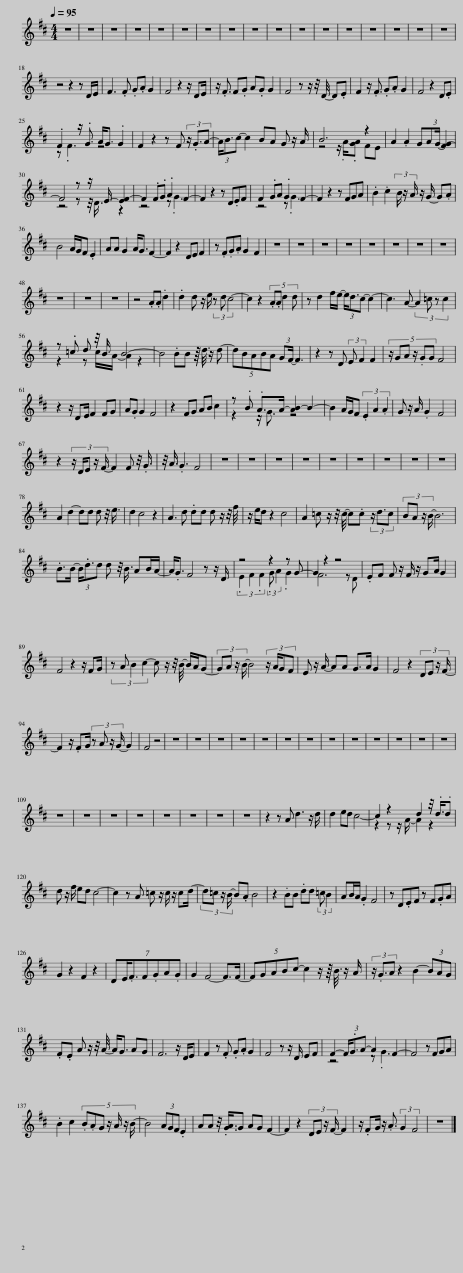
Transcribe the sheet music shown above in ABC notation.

X:1
%%score ( 1 2 )
L:1/8
Q:1/4=95
M:4/4
I:linebreak $
K:D
V:1 treble
V:2 treble
V:1
 z8 | z8 | z8 | z8 | z8 | %5
 z8 | z8 | z8 | z8 | z8 | %10
 z8 | z8 | z8 | z8 | z8 | %15
 z8 | z8 |$ z4 z2 z D/E/ | F3 .F .G.A G2 | F4 z2 z/ DE/ | %20
 z/ .F3/2 F.G A.G G2 | F4 z z/ z/4 D/4- D.E | F2 z/ .F3/2 .G.A G2 | F4 z2 D.E |$ .F2 z/ .G3/2 A<G .G2 | %25
 F2 z2 z F (3z/ .G3/2A- | (3A/B3/2c- c2 BA G z/ A/ | B6 z2 | A2 .A2 G(3:2:2AG/- [F-G]2 |$ F4 z z/ E/- [EF-]2 | %30
 F2 .F.G .A2 F2- | F2 z2 z D.EF | F2 .GA .G2 F2- | F2 z2 z FGA | .B2 .c2 (3B/ z/ A/ z/ G/- G.A |$ %35
 B4 A/G/F .E2 | AA G2 A<G F2- | F2 z2 DE F2 | z .F.G.A G2 F2 | z8 | %40
 z8 | z8 | z8 | z8 | z8 | %45
 z8 | z8 |$ z8 | z8 | z8 | %50
 z4 .A.A .d2 | .d2 d z/ e/ (3z d c4- | c2 z2 (5:4:4.A.A d2 d | z d2 f/e/- (3e/d3/2c- c2- | c3 A- (3:2:4A2 =c z c2 |$ %55
 z .=c d z/4 B3/4 B4- | B4 .BB z/8 d3/8 z/ d- | (5:4:5dBABA (3:2:2GF/- F3 | z2 z D (3:2:2E F2 F2 | (5:4:6z/ GA z/ .GG F4 |$ %60
 z2 z/ DE/ F2 FG | A.G G2 F4 | z2 FG AB c2 | z .B .A>A- [AB-]2 B2- | B2 A/G/F (3.E2 A2 .A2 | %65
 G z/ A/ .G2 F4 |$ z2 (3:2:5z/ D/E z/ F/- F2 F z/4 .G3/4 | z/4 A3/4 .G3 F4 | z8 | z8 | %70
 z8 | z8 | z8 | z8 | z8 | %75
 z8 | z8 |$ A2 d2- dd d z/4 e3/4 | d2 c4 z2 | A3 d .dd d z/ z/4 f/4 | %80
 z/ e/d z2 c4 | A2 =c z/ z/4 c/4- c.c (3z/ d3/2c | (3:2:4BA z/ B/- B6 |$ .B>B- (3B/.d3/2d d z/4 B3/4 AB/A/- | A<.G F4 z z/ D/ | %85
 z4 z2 z G- | G2 z2 z4 | .EF F z/ F/ z/ GA/ G2 |$ F4 z2 z/ FG/ | (3:2:4z A B2 c2- c z/ z/4 B/4- B/A/G- | %90
 (3:2:4GA z/ B/- B4 (3:2:4z/ A/GF | E z/ A/- AA G>A G2 | F4 z2 (3:2:4DE z/ F/- |$ F2 z/ .FG/ (3:2:4z A z/ G/- G2 | F4 z4 | %95
 z8 | z8 | z8 | z8 | z8 | %100
 z8 | z8 | z8 | z8 | z8 | %105
 z8 | z8 | z8 |$ z8 | z8 | %110
 z8 | z8 | z8 | z8 | z8 | %115
 z8 | z2 z A d3 z/ d/ | d2 ed c4- | c2 z2 d2 z/4 .d3/4.d |$ d z/ f/ ed c4- | %120
 c2 z A =c z/ c/ z/ cd/- | (3:2:4d=c z/ B/- B.A B4 | z2 .BB .dd (3:2:2=c B2 | AB/A/ .G2 F4 | z D.EF z F.GA |$ %125
 G2 z2 F2 z2 | (7:8:7DE/.F3/2F.GA.G | G2 F4- F>F- | (5:4:5FGABc- c2 z/ z/8 B3/8 z/ A/ | (3z/ .G3/2A z2 B2- (3BAG |$ %130
 .F.E A z/ z/4 A/4- A<G AG | F6 z/ D/E | F2 z .F .G.A G2 | F4 z z/ D/ EF | F2- (3F/.G3/2A- A2 F2- | %135
 F4 z FGA |$ .B2 c2 (5:4:7.B.AG z/ A/ z/ B/- | B4 (3AGF .E2 | AA z/4 .[GA]3/4G AG F2- | F2 z2 (3:2:4DE z/ F/- F2 | %140
 z/ .FG/ z/ .A3/2 (3:2:2G2 F4 | z8 |] %142
V:2
 x8 | x8 | x8 | x8 | x8 | %5
 x8 | x8 | x8 | x8 | x8 | %10
 x8 | x8 | x8 | x8 | x8 | %15
 x8 | x8 |$ x8 | x8 | x8 | %20
 x8 | x8 | x8 | x8 |$ z .F3 z4 | %25
 x8 | x8 | z4 z/ .A/-.[GA] FE | x8 |$ z4 z z/4 D3/4 z2 | %30
 z4 z .G3 | x8 | z4 z .G3 | x8 | x8 |$ %35
 x8 | x8 | x8 | x8 | x8 | %40
 x8 | x8 | x8 | x8 | x8 | %45
 x8 | x8 |$ x8 | x8 | x8 | %50
 x8 | x8 | x8 | x8 | x8 |$ %55
 z2 z =c/A/- A2 z2 | x8 | x8 | x8 | x8 |$ %60
 x8 | x8 | x8 | z2 z/ G3/2 z4 | x8 | %65
 x8 |$ x8 | x8 | x8 | x8 | %70
 x8 | x8 | x8 | x8 | x8 | %75
 x8 | x8 |$ x8 | x8 | x8 | %80
 x8 | x8 | x8 |$ x8 | x8 | %85
 (3.E2 F2 .F2 (3:2:2.G A2 .G2 | F6 z D | x8 |$ x8 | x8 | %90
 x8 | x8 | x8 |$ x8 | x8 | %95
 x8 | x8 | x8 | x8 | x8 | %100
 x8 | x8 | x8 | x8 | x8 | %105
 x8 | x8 | x8 |$ x8 | x8 | %110
 x8 | x8 | x8 | x8 | x8 | %115
 x8 | x8 | x8 | z2 z z/ A/- A2 z2 |$ x8 | %120
 x8 | x8 | x8 | x8 | x8 |$ %125
 x8 | x511/64 | x8 | x8 | x8 |$ %130
 x8 | x8 | x8 | x8 | z4 z .G3 | %135
 x8 |$ x8 | x8 | x8 | x8 | %140
 x8 | x8 |] %142
